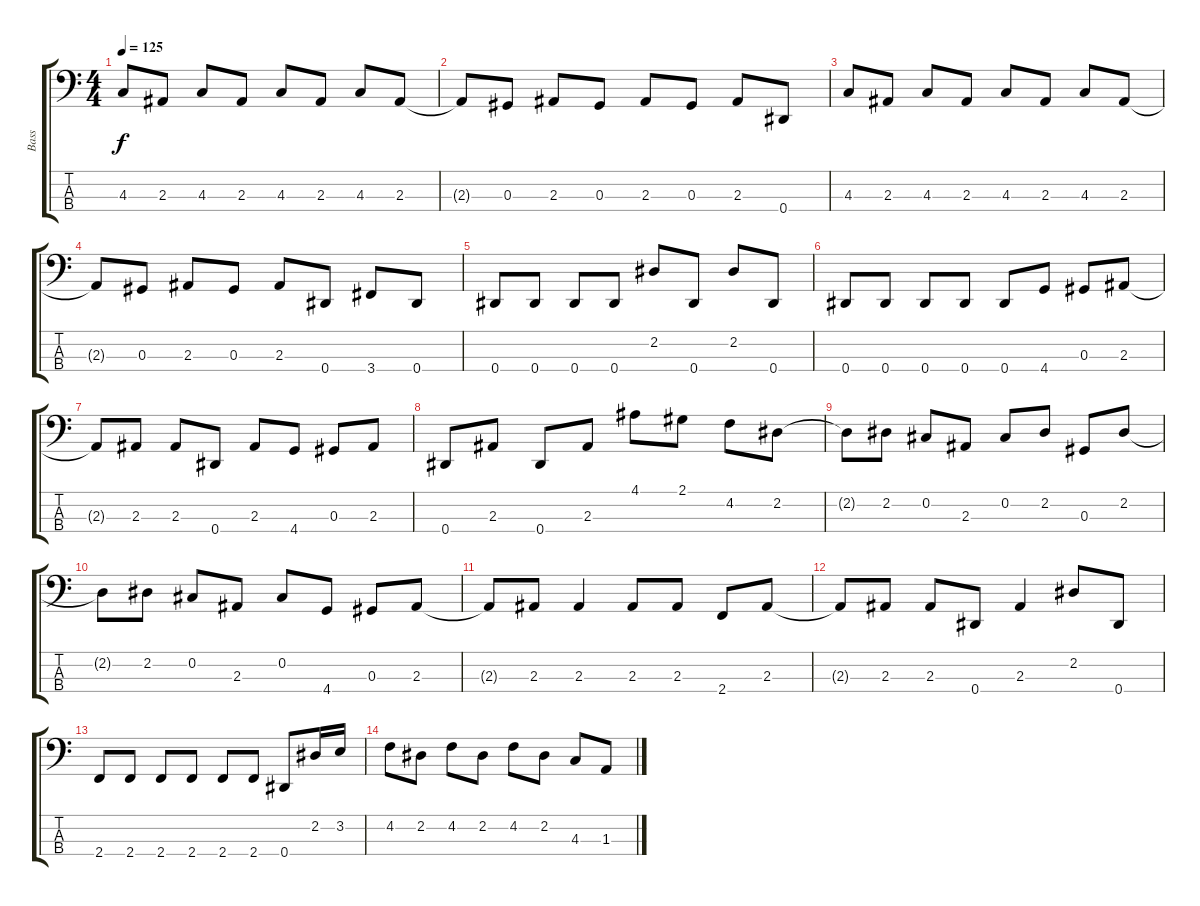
\track ("Bass" "Bass") {instrument electricbassfinger}
\staff {score tabs}
\tuning (Gb2 Db2 Ab1 Eb1) {hide}
\ts (4 4)
\tempo 125
\clef f4
\ks c
4.3.8{dy f} 2.3.8 4.3.8 2.3.8 4.3.8 2.3.8 4.3.8 2.3.8 |
2.3{t}.8 0.3.8 2.3.8 0.3.8 2.3.8 0.3.8 2.3.8 0.4.8 |
4.3.8 2.3.8 4.3.8 2.3.8 4.3.8 2.3.8 4.3.8 2.3.8 |
2.3{t}.8 0.3.8 2.3.8 0.3.8 2.3.8 0.4.8 3.4.8 0.4.8 |
0.4.8 0.4.8 0.4.8 0.4.8 2.2.8 0.4.8 2.2.8 0.4.8 |
0.4.8 0.4.8 0.4.8 0.4.8 0.4.8 4.4.8 0.3.8 2.3.8 |
2.3{t}.8 2.3.8 2.3.8 0.4.8 2.3.8 4.4.8 0.3.8 2.3.8 |
0.4.8 2.3.8 0.4.8 2.3.8 4.1.8 2.1.8 4.2.8 2.2.8 |
2.2{t}.8 2.2.8 0.2.8 2.3.8 0.2.8 2.2.8 0.3.8 2.2.8 |
2.2{t}.8 2.2.8 0.2.8 2.3.8 0.2.8 4.4.8 0.3.8 2.3.8 |
2.3{t}.8 2.3.8 2.3.4 2.3.8 2.3.8 2.4.8 2.3.8 |
2.3{t}.8 2.3.8 2.3.8 0.4.8 2.3.4 2.2.8 0.4.8 |
2.4.8 2.4.8 2.4.8 2.4.8 2.4.8 2.4.8 0.4.8 2.2.16 3.2.16 |
4.2.8 2.2.8 4.2.8 2.2.8 4.2.8 2.2.8 4.3.8 1.3.8
